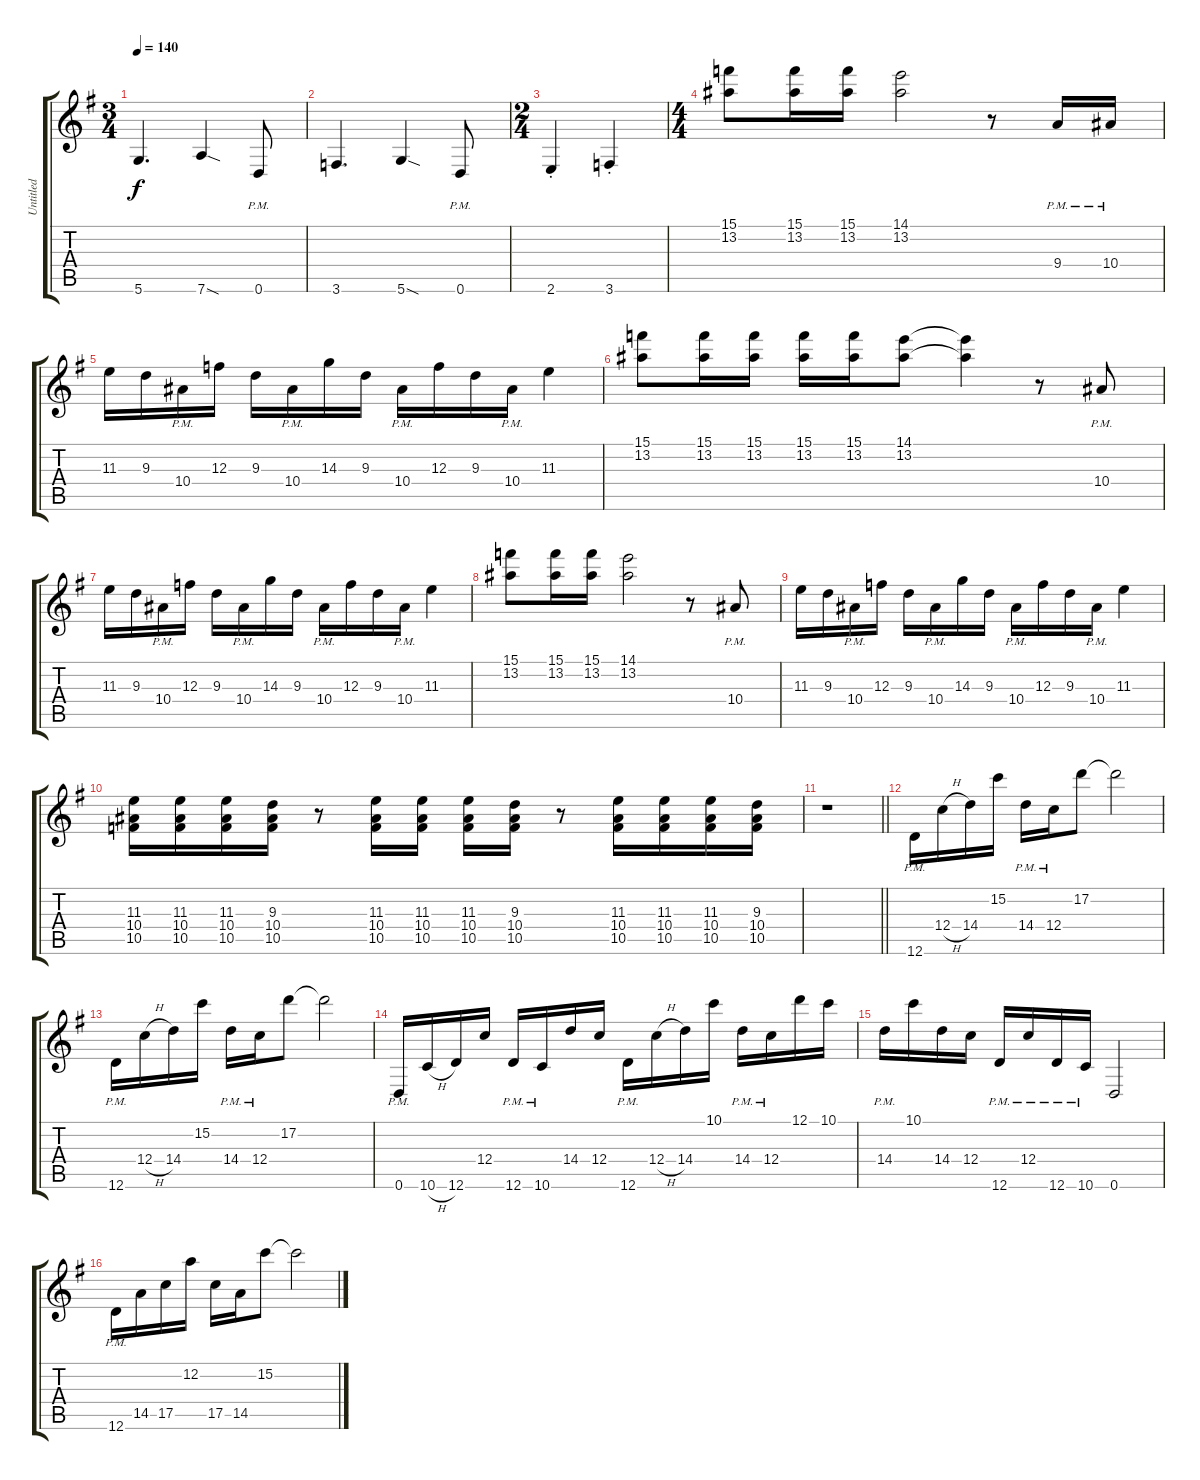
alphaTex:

\track ("Untitled" "Untitled") {instrument distortionguitar}
\staff {score tabs}
\tuning (D4 A3 F3 C3 G2 D2) {hide}
\ts (3 4)
\tempo 140
\clef g2
\ks g
5.6.4{d dy f} 7.6{sod}.4 0.6{pm}.8 |
3.6.4{d} 5.6{sod}.4 0.6{pm}.8 |
\ts (2 4)
2.6{st}.4 3.6{st}.4 |
\ts (4 4)
(15.1 13.2).8 (15.1 13.2).16 (15.1 13.2).16 (14.1 13.2).2 r.8 9.4{pm}.16 10.4{pm}.16 |
11.3.16 9.3.16 10.4{pm}.16 12.3.16 9.3.16 10.4{pm}.16 14.3.16 9.3.16 10.4{pm}.16 12.3.16 9.3.16 10.4{pm}.16 11.3.4 |
(15.1 13.2).8 (15.1 13.2).16 (15.1 13.2).16 (15.1 13.2).16 (15.1 13.2).16 (14.1 13.2).8 (14.1{t} 13.2{t}).4 r.8 10.4{pm}.8 |
11.3.16 9.3.16 10.4{pm}.16 12.3.16 9.3.16 10.4{pm}.16 14.3.16 9.3.16 10.4{pm}.16 12.3.16 9.3.16 10.4{pm}.16 11.3.4 |
(15.1 13.2).8 (15.1 13.2).16 (15.1 13.2).16 (14.1 13.2).2 r.8 10.4{pm}.8 |
11.3.16 9.3.16 10.4{pm}.16 12.3.16 9.3.16 10.4{pm}.16 14.3.16 9.3.16 10.4{pm}.16 12.3.16 9.3.16 10.4{pm}.16 11.3.4 |
(11.3 10.4 10.5).16 (11.3 10.4 10.5).16 (11.3 10.4 10.5).16 (9.3 10.4 10.5).16 r.8 (11.3 10.4 10.5).16 (11.3 10.4 10.5).16 (11.3 10.4 10.5).16 (9.3 10.4 10.5).16 r.8 (11.3 10.4 10.5).16 (11.3 10.4 10.5).16 (11.3 10.4 10.5).16 (9.3 10.4 10.5).16 |
\barLineRight lightlight
r.1 |
12.6{pm}.16 12.4{h}.16 14.4.16 15.2.16 14.4{pm}.16 12.4{pm}.16 17.2.8 17.2{t}.2 |
12.6{pm}.16 12.4{h}.16 14.4.16 15.2.16 14.4{pm}.16 12.4{pm}.16 17.2.8 17.2{t}.2 |
0.6{pm}.16 10.6{h}.16 12.6.16 12.4.16 12.6{pm}.16 10.6{pm}.16 14.4.16 12.4.16 12.6{pm}.16 12.4{h}.16 14.4.16 10.1.16 14.4{pm}.16 12.4{pm}.16 12.1.16 10.1.16 |
14.4{pm}.16 10.1.16 14.4.16 12.4.16 12.6{pm}.16 12.4{pm}.16 12.6{pm}.16 10.6{pm}.16 0.6.2 |
12.6{pm}.16 14.5.16 17.5.16 12.2.16 17.5.16 14.5.16 15.2.8 15.2{t}.2
